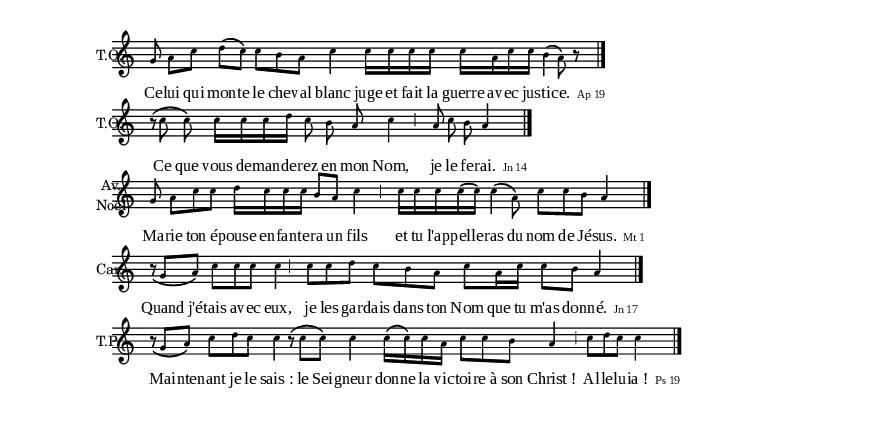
\version "2.10.0"
\include "definitions.ly"
%\markup { Psaume 19 }


\relative c'' { 
	\new Staff {
		\cadenzaOn
		\set Staff.instrumentName = \markup{ \center-align { T.O. } }
		 g8 a8[ c] d8[\( c\)] \times 2/3 { c8[ b a] } 
		c4  c16[ c c c]
		 c16[ a c c] \stemDown b4\( a8\) r8
		\endBar
	}	\addlyrics {
		Ce -- lui qui mon -- te le che -- val blanc juge et fait la guerre av -- ec jus -- ti -- ce.
		\markup { \citation #"Ap 19"}
	}
}

\relative c'' { 
	\new Staff {
		\cadenzaOn
		\set Staff.instrumentName = \markup{ \center-align { T.O. } }
		
		\times 2/3 { r8\( c c\) }
		c16[ c c d]
		\times 2/3 { c8 b a }
		c4 \pespace
		\cesure \pespace
		\times 2/3 { a8 c b }
		
		a4
		
		\endBar
	}	\addlyrics {
		Ce que vous de -- man -- de -- rez en mon Nom, je le fe -- rai.
		\markup { \citation #"Jn 14"}
	}
}

\relative c'' { 
	\new Staff {
		\cadenzaOn
		\set Staff.instrumentName = \markup{ \center-align { Av. Noël } }
		g8
		\times 2/3 { a[ c c] }
		d16[ c c c]
		b8[ a]
		c4 \pespace
		\cesure \pespace
		\times 2/5 { c16[ c c c\( c\)] }
		\stemDown
		\times 2/3 { c4\( a8\) }
		\stemNeutral
		\times 2/3 { c[ c b] }
		a4
		
		\endBar
	}	\addlyrics {
		Ma -- rie ton é -- pouse en -- fan -- te -- ra  un fils et tu  l'ap -- pel -- le -- ras du nom de Jé -- sus.
		\markup { \citation #"Mt 1"}
	}
}

\relative c'' { 
	\new Staff {
		\cadenzaOn
		\set Staff.instrumentName = \markup{ \center-align { Car. } }
		\times 2/3 { r8_\( g[ a]\) }
		\times 2/3 { c8[ c c] } c4 \cesure \pespace
		\times 2/3 { c8[ c d] }
		\times 2/3 { c8[ b a] }
		\times 2/3 { c8[ a16 c] }
		c8[ b]
		a4		
		\endBar
	}	\addlyrics {
		Quand j'é -- tais av -- ec eux, je les gar -- dais dans ton Nom que tu m'as don -- né.
		\markup { \citation #"Jn 17"}
	}
}


\relative c'' { 
	\new Staff {
		\cadenzaOn
		\set Staff.instrumentName = \markup{ \center-align { T.P. } }
		\times 2/3 { r8_\( g[ a]\) } \times 2/3 { c[ d c] } c4 \times 2/3 { r8\( c[ c]\) } c4 c16[\( c\) c a] 		 
\times 2/3 { c8[ c b] } a4  \cesure
\times 2/3 {c8[ d c]} c4
		\endBar
	}	\addlyrics {
		Mai -- nte -- nant je le "sais :" le Sei -- gneur don -- ne la vic -- toi -- "re à" son "Christ !" " Al" -- le -- lu -- "ia !"
		\markup { \citation #"Ps 19"}
	}
}
